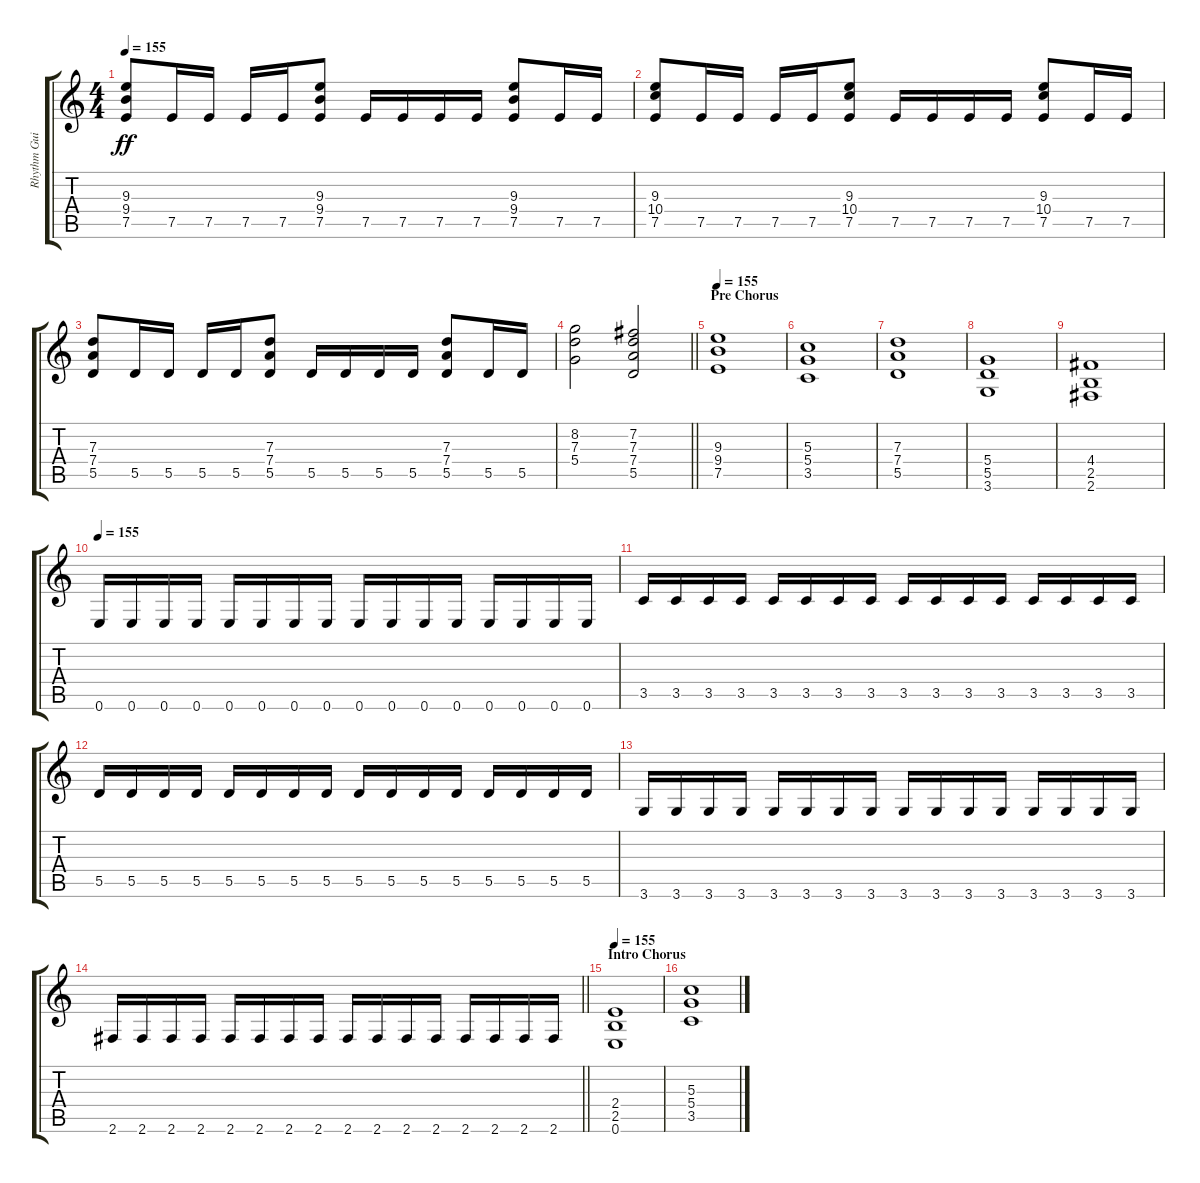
\track ("Rhythm Guitar" "Rhythm Gui") {solo instrument overdrivenguitar}
\staff {score tabs}
\tuning (E4 B3 G3 D3 A2 E2) {hide}
\ts (4 4)
\tempo 155
\clef g2
\ks c
(9.3 9.4 7.5).8{dy ff} 7.5.16 7.5.16 7.5.16 7.5.16 (9.3 9.4 7.5).8 7.5.16 7.5.16 7.5.16 7.5.16 (9.3 9.4 7.5).8 7.5.16 7.5.16 |
(9.3 10.4 7.5).8 7.5.16 7.5.16 7.5.16 7.5.16 (9.3 10.4 7.5).8 7.5.16 7.5.16 7.5.16 7.5.16 (9.3 10.4 7.5).8 7.5.16 7.5.16 |
(7.3 7.4 5.5).8 5.5.16 5.5.16 5.5.16 5.5.16 (7.3 7.4 5.5).8 5.5.16 5.5.16 5.5.16 5.5.16 (7.3 7.4 5.5).8 5.5.16 5.5.16 |
\barLineRight lightlight
(8.2 7.3 5.4).2 (7.2 7.3 7.4 5.5).2 |
\section ("" "Pre Chorus")
\tempo 155
(9.3 9.4 7.5).1 |
(5.3 5.4 3.5).1 |
(7.3 7.4 5.5).1 |
(5.4 5.5 3.6).1 |
(4.4 2.5 2.6).1 |
\tempo 155
0.6.16 0.6.16 0.6.16 0.6.16 0.6.16 0.6.16 0.6.16 0.6.16 0.6.16 0.6.16 0.6.16 0.6.16 0.6.16 0.6.16 0.6.16 0.6.16 |
3.5.16 3.5.16 3.5.16 3.5.16 3.5.16 3.5.16 3.5.16 3.5.16 3.5.16 3.5.16 3.5.16 3.5.16 3.5.16 3.5.16 3.5.16 3.5.16 |
5.5.16 5.5.16 5.5.16 5.5.16 5.5.16 5.5.16 5.5.16 5.5.16 5.5.16 5.5.16 5.5.16 5.5.16 5.5.16 5.5.16 5.5.16 5.5.16 |
3.6.16 3.6.16 3.6.16 3.6.16 3.6.16 3.6.16 3.6.16 3.6.16 3.6.16 3.6.16 3.6.16 3.6.16 3.6.16 3.6.16 3.6.16 3.6.16 |
\barLineRight lightlight
2.6.16 2.6.16 2.6.16 2.6.16 2.6.16 2.6.16 2.6.16 2.6.16 2.6.16 2.6.16 2.6.16 2.6.16 2.6.16 2.6.16 2.6.16 2.6.16 |
\section ("" "Intro Chorus")
\tempo 155
(2.4 2.5 0.6).1 |
(5.3 5.4 3.5).1
